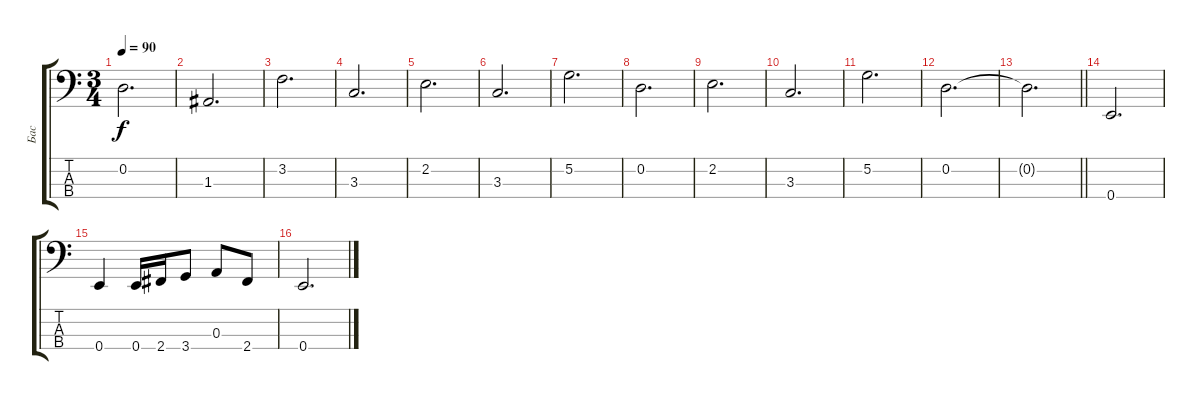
\track ("Бас" "Бас") {instrument electricbassfinger}
\staff {score tabs}
\tuning (G2 D2 A1 E1) {hide}
\ts (3 4)
\tempo 90
\clef f4
\ks c
0.2.2{d dy f} |
1.3.2{d} |
3.2.2{d} |
3.3.2{d} |
2.2.2{d} |
3.3.2{d} |
5.2.2{d} |
0.2.2{d} |
2.2.2{d} |
3.3.2{d} |
5.2.2{d} |
0.2.2{d} |
\barLineRight lightlight
0.2{t}.2{d} |
0.4.2{d} |
0.4.4 0.4.16 2.4.16 3.4.8 0.3.8 2.4.8 |
0.4.2{d}
